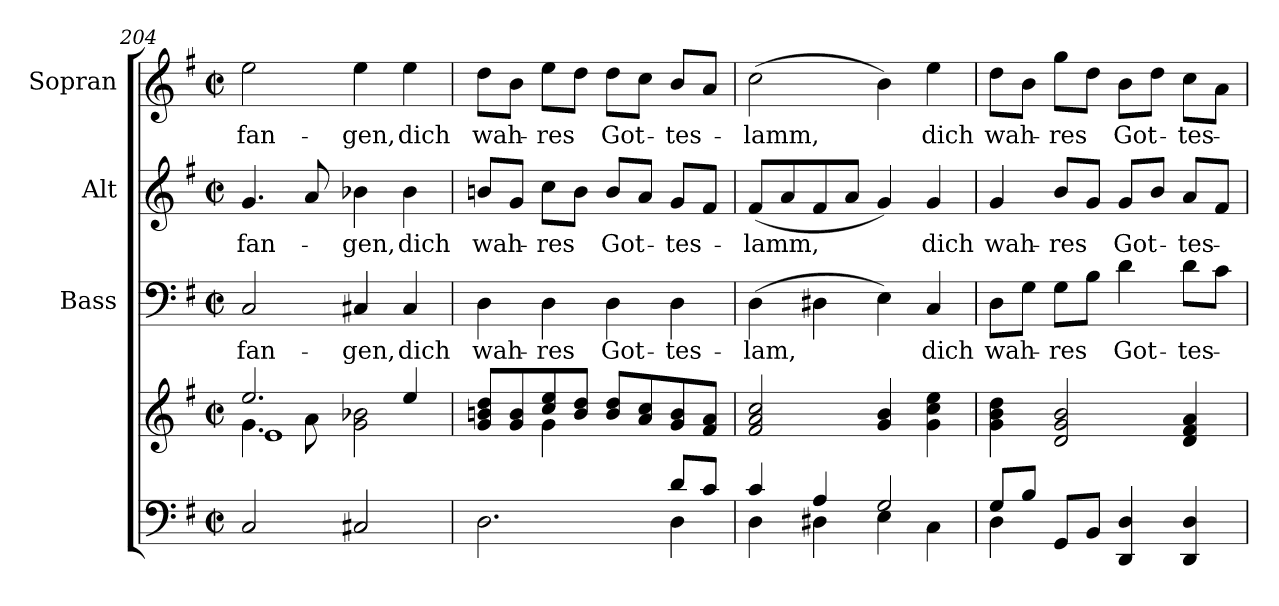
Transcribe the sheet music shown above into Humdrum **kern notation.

**kern	**kern	**kern	**text	**kern	**text	**kern	**text
*part4	*part4	*part3	*part3	*part2	*part2	*part1	*part1
*staff5	*staff4	*staff3	*staff3	*staff2	*staff2	*staff1	*staff1
*	*	*I"Bass	*	*I"Alt	*	*I"Sopran	*
*	*	*I'B.	*	*I'A.	*	*I'S.	*
*clefF4	*clefG2	*clefF4	*	*clefG2	*	*clefG2	*
*k[f#]	*k[f#]	*k[f#]	*	*k[f#]	*	*k[f#]	*
*G:	*G:	*G:	*	*G:	*	*G:	*
*M2/2	*M2/2	*M2/2	*	*M2/2	*	*M2/2	*
*met(c|)	*met(c|)	*met(c|)	*	*met(c|)	*	*met(c|)	*
=204	=204	=204	=204	=204	=204	=204	=204
*	*^	*	*	*	*	*	*
*	*	*^	*	*	*	*	*	*
!	!	!	!	!	!LO:LY:b	!	!LO:LY:b	!	!LO:LY:b
2C/	2.ee/	4.g\	1e	2C/	-fan-	4.g/	-fan-	2ee\	-fan-
.	.	8a\	.	.	.	8a/	.	.	.
!	!	!	!	!	!LO:LY:b	!	!LO:LY:b	!	!LO:LY:b
2C#X/	.	2g\ 2b-X\	.	4C#X/	-gen,	4b-X\	-gen,	4ee\	-gen,
!	!	!	!	!	!LO:LY:b	!	!LO:LY:b	!	!LO:LY:b
.	4ee/	.	.	4C#/	dich	4b-\	dich	4ee\	dich
*	*	*v	*v	*	*	*	*	*	*
=205	=205	=205	=205	=205	=205	=205	=205	=205
*^	*	*	*	*	*	*	*	*
!	!	!	!	!	!LO:LY:b	!	!LO:LY:b	!	!LO:LY:b
2.ryy	2.D\	8g/ 8bn/ 8dd/L	4ryy	4D\	wah-	8bn/L	wah-	8dd\L	wah-
.	.	8g/ 8b/	.	.	.	8g/J	.	8b\J	.
!	!	!	!	!	!LO:LY:b	!	!LO:LY:b	!	!LO:LY:b
.	.	8cc/ 8ee/	4g\	4D\	-res	8cc\L	-res	8ee\L	-res
.	.	8b/ 8dd/J	.	.	.	8b\J	.	8dd\J	.
!	!	!	!	!	!LO:LY:b	!	!LO:LY:b	!	!LO:LY:b
.	.	8b/ 8dd/L	2ryy	4D\	Got-	8b/L	Got-	8dd\L	Got-
.	.	8a/ 8cc/	.	.	.	8a/J	.	8cc\J	.
!	!	!	!	!	!LO:LY:b	!	!LO:LY:b	!	!LO:LY:b
8d/L	4D\	8g/ 8b/	.	4D\	-tes-	8g/L	-tes-	8b/L	-tes-
8c/J	.	8f#/ 8a/J	.	.	.	8f#/J	.	8a/J	.
*	*	*v	*v	*	*	*	*	*	*
=206	=206	=206	=206	=206	=206	=206	=206	=206
!	!	!	!	!LO:LY:b	!	!LO:LY:b	!	!LO:LY:b
4c/	4D\	2f#/ 2a/ 2cc/	(>4D\	-lam,	(<8f#/L	-lamm,	(>2cc\	-lamm,
.	.	.	.	.	8a/	.	.	.
4A/	4D#X\	.	4D#X\	.	8f#/	.	.	.
.	.	.	.	.	8a/J	.	.	.
2G/	4E\	4g/ 4b/	4E\)	.	4g/)	.	4b\)	.
!	!	!	!	!LO:LY:b	!	!LO:LY:b	!	!LO:LY:b
.	4C\	4g\ 4cc\ 4ee\	4C/	dich	4g/	dich	4ee\	dich
!!LO:PB:g=z
=207	=207	=207	=207	=207	=207	=207	=207	=207
!	!	!	!	!LO:LY:b	!	!LO:LY:b	!	!LO:LY:b
8G/L	4D\	4g\ 4b\ 4dd\	8D\L	wah-	4g/	wah-	8dd\L	wah-
8B/J	.	.	8G\J	.	.	.	8b\J	.
!	!	!	!	!LO:LY:b	!	!LO:LY:b	!	!LO:LY:b
8GG/L	2.ryy	2d/ 2g/ 2b/	8G\L	-res	8b/L	-res	8gg\L	-res
8BB/J	.	.	8B\J	.	8g/J	.	8dd\J	.
!	!	!	!	!LO:LY:b	!	!LO:LY:b	!	!LO:LY:b
4DD/ 4D/	.	.	4d\	Got-	8g/L	Got-	8b\L	Got-
.	.	.	.	.	8b/J	.	8dd\J	.
!	!	!	!	!LO:LY:b	!	!LO:LY:b	!	!LO:LY:b
4DD/ 4D/	.	4d/ 4f#/ 4a/	8d\L	-tes-	8a/L	-tes-	8cc\L	-tes-
.	.	.	8c\J	.	8f#/J	.	8a\J	.
*v	*v	*	*	*	*	*	*	*
=	=	=	=	=	=	=	=
*-	*-	*-	*-	*-	*-	*-	*-
